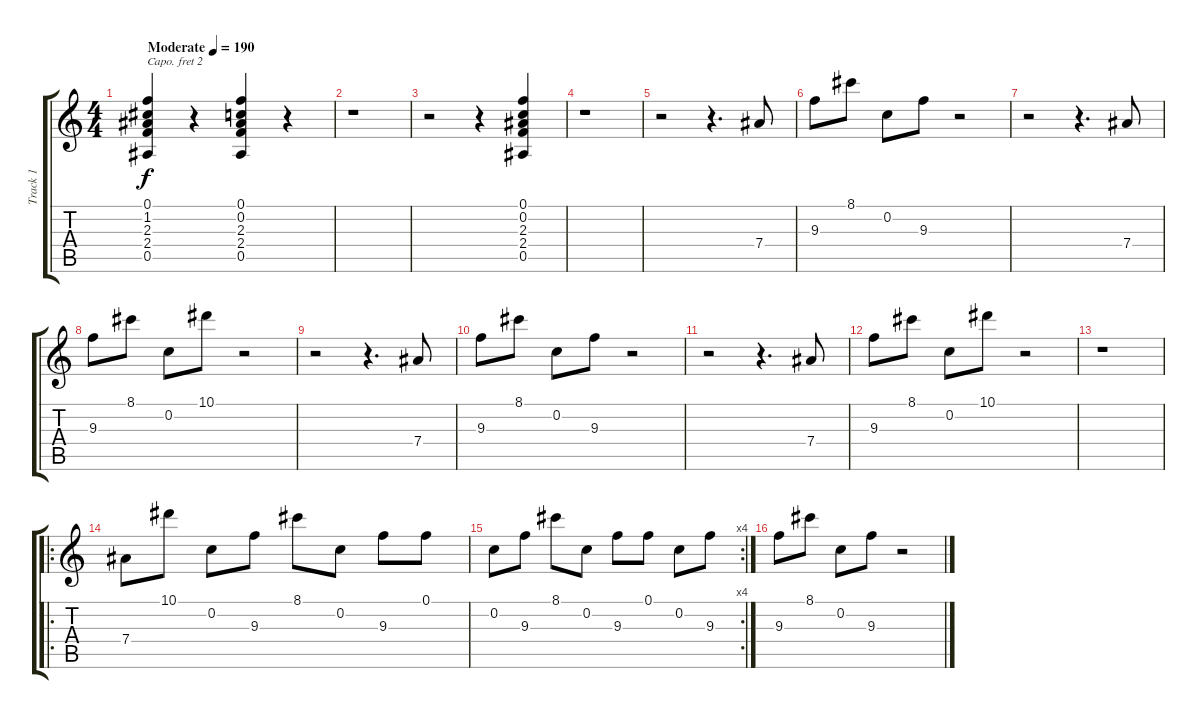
\track ("Track 1" "Track 1") {instrument acousticguitarsteel}
\staff {score tabs}
\capo 2
\tuning (Eb4 Bb3 Gb3 Db3 Ab2 Eb2) {hide}
\ts (4 4)
\tempo (190 "Moderate")
\clef g2
\ks c
(0.1 1.2 2.3 2.4 0.5).4{dy f instrument acousticguitarsteel} r.4 (0.1 0.2 2.3 2.4 0.5).4 r.4 |
r.1 |
r.2 r.4 (0.1 0.2 2.3 2.4 0.5).4 |
r.1 |
r.2 r.4{d} 7.4.8 |
9.3.8 8.1.8 0.2.8 9.3.8 r.2 |
r.2 r.4{d} 7.4.8 |
9.3.8 8.1.8 0.2.8 10.1.8 r.2 |
r.2 r.4{d} 7.4.8 |
9.3.8 8.1.8 0.2.8 9.3.8 r.2 |
r.2 r.4{d} 7.4.8 |
9.3.8 8.1.8 0.2.8 10.1.8 r.2 |
r.1 |
\ro
7.4.8 10.1.8 0.2.8 9.3.8 8.1.8 0.2.8 9.3.8 0.1.8 |
\rc 4
0.2.8 9.3.8 8.1.8 0.2.8 9.3.8 0.1.8 0.2.8 9.3.8 |
9.3.8 8.1.8 0.2.8 9.3.8 r.2
